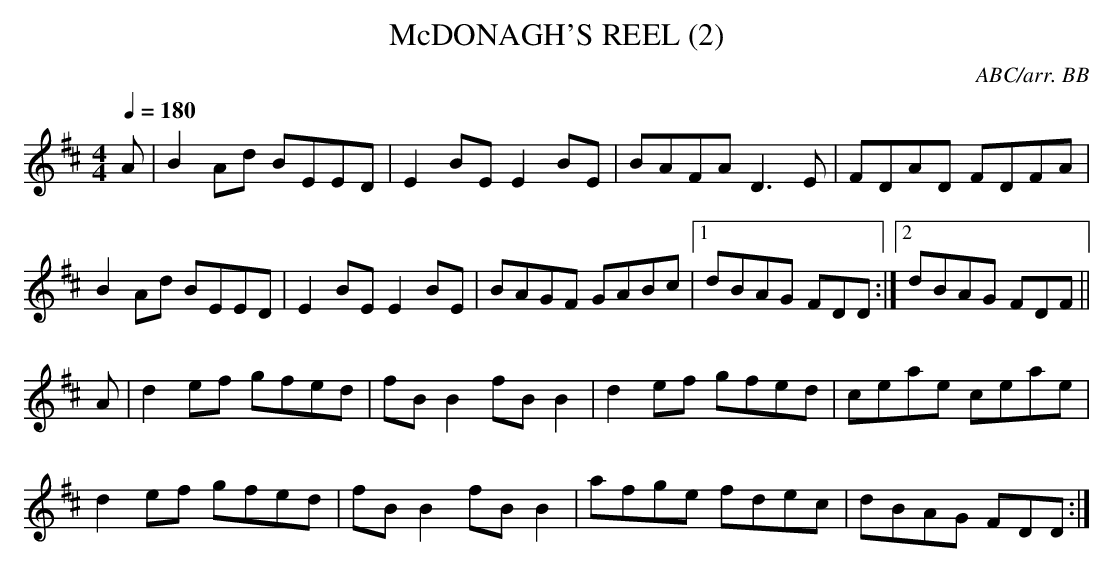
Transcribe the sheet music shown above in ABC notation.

X:1
T:McDONAGH'S REEL (2)
C:ABC/arr. BB
L:1/8
M:4/4
Q:1/4=180
K:D
A|B2 Ad BEED|E2 BE E2 BE|BAFA D3 E|FDAD FDFA|
B2 Ad BEED|E2 BE E2 BE|BAGF GABc|1 dBAG FDD :|\
[2 dBAG FDF||
A|d2 ef gfed|fB B2 fB B2|d2 ef gfed|ceae ceae|
d2 ef gfed|fB B2 fB B2|afge fdec|dBAG FDD :|
